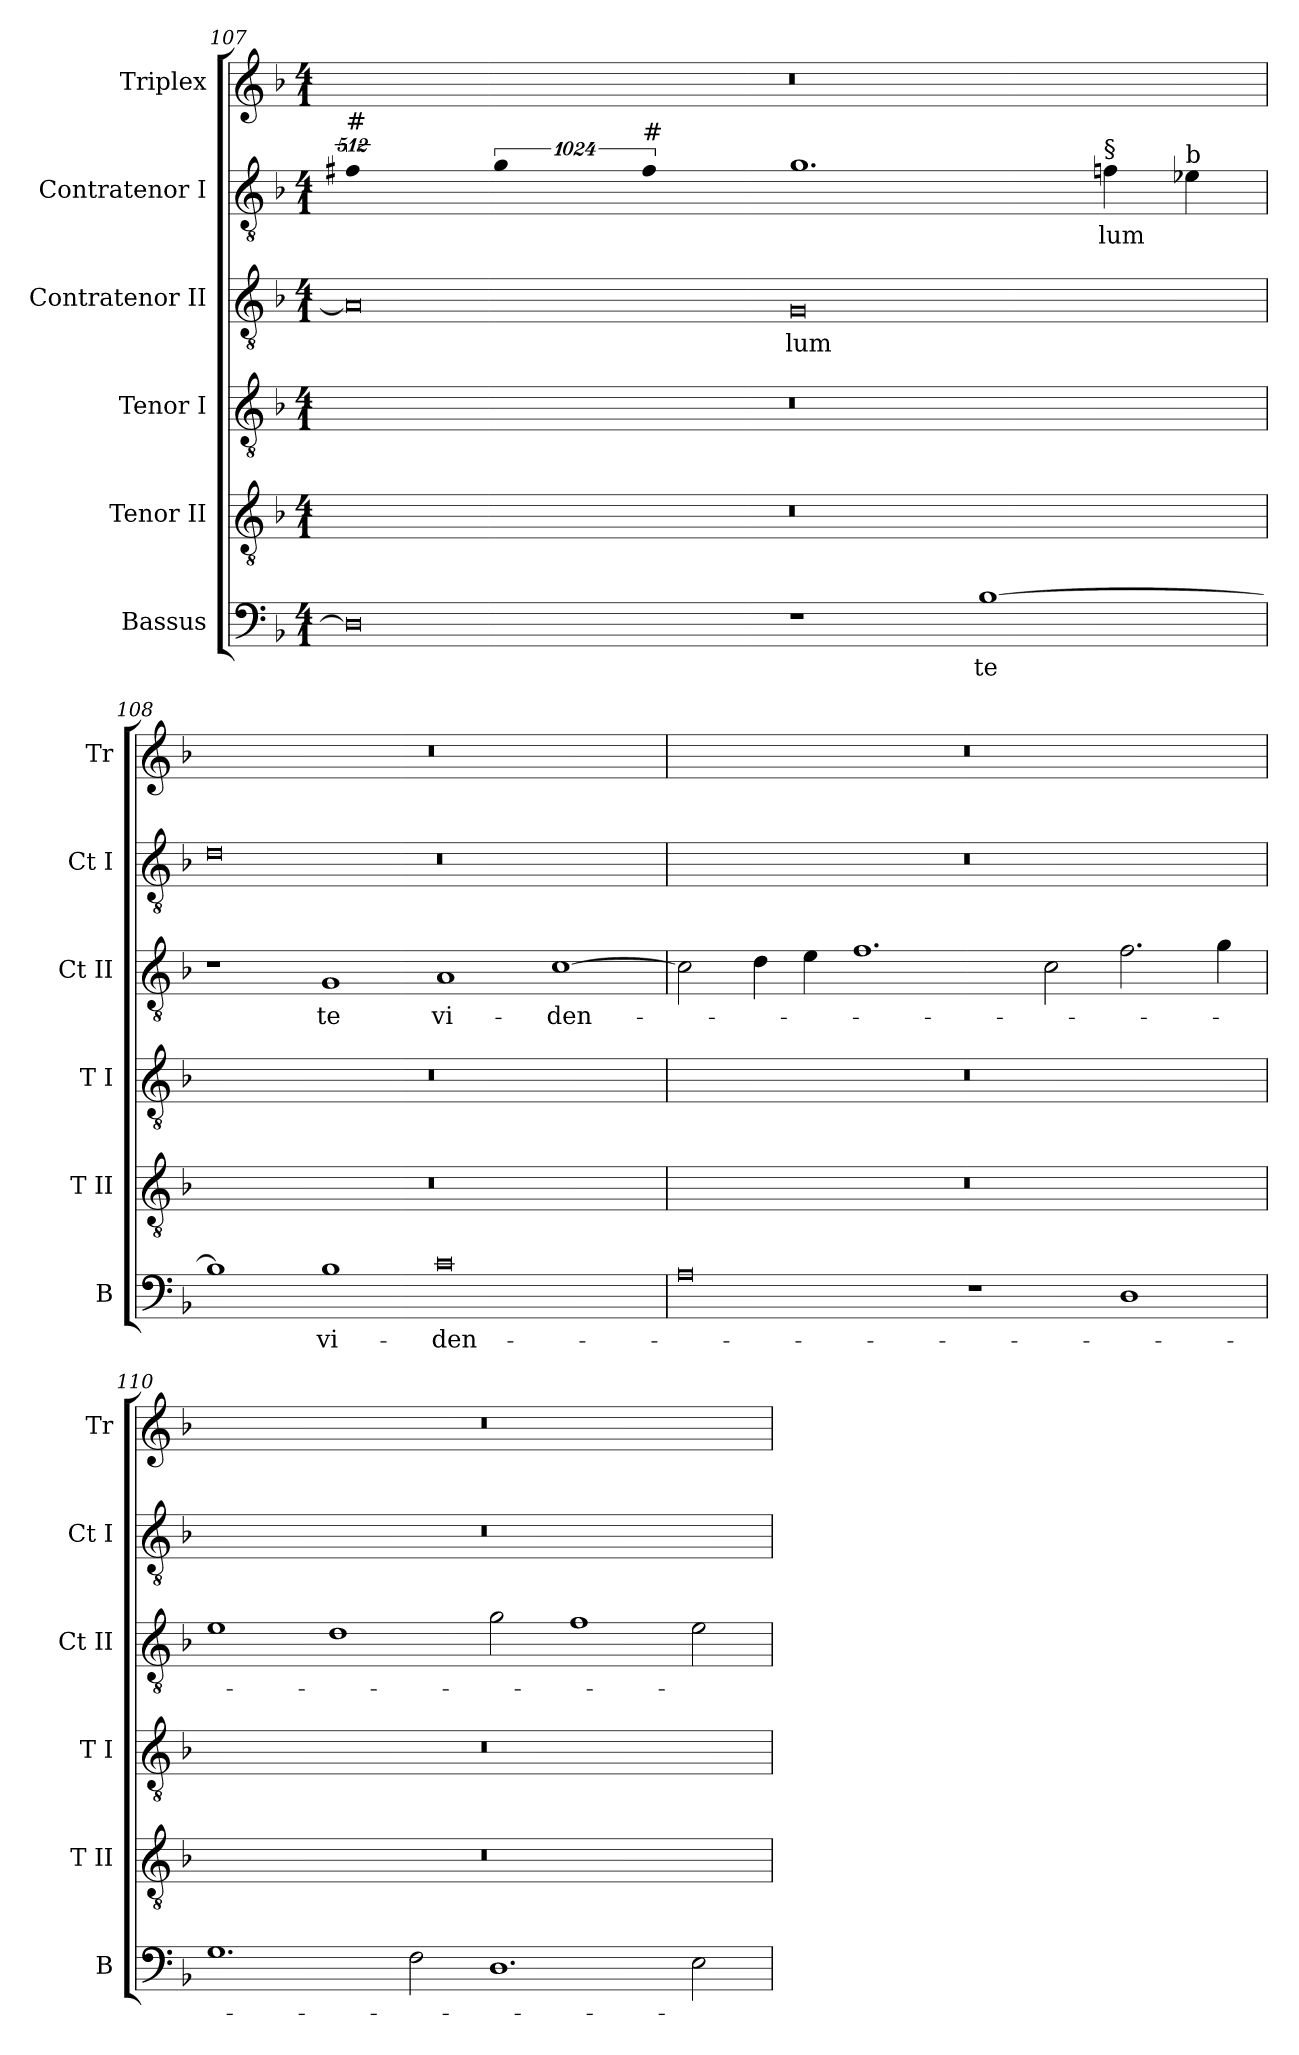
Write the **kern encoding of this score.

**kern	**text	**kern	**kern	**kern	**text	**kern	**text	**kern
*part6	*part6	*part5	*part4	*part3	*part3	*part2	*part2	*part1
*staff6	*staff6	*staff5	*staff4	*staff3	*staff3	*staff2	*staff2	*staff1
*I"Bassus	*	*I"Tenor II	*I"Tenor I	*I"Contratenor II	*	*I"Contratenor I	*	*I"Triplex
*I'B	*	*I'T II	*I'T I	*I'Ct II	*	*I'Ct I	*	*I'Tr
*clefF4	*	*clefGv2	*clefGv2	*clefGv2	*	*clefGv2	*	*clefG2
*	*	*ITrd7c12	*ITrd7c12	*ITrd7c12	*	*ITrd7c12	*	*
*k[b-]	*	*k[b-]	*k[b-]	*k[b-]	*	*k[b-]	*	*k[b-]
*F:	*	*F:	*F:	*F:	*	*F:	*	*F:
*M4/1	*	*M4/1	*M4/1	*M4/1	*	*M4/1	*	*M4/1
=107	=107	=107	=107	=107	=107	=107	=107	=107
!	!	!	!	!	!	!LO:TX:a:t=#	!	!
!	!	!LO:N:vis=1	!LO:N:vis=1	!	!	!LO:N:vis=1	!	!LO:N:vis=1
0Di]	.	00r	00r	0AAi]	.	512%341F#i	.	00r
!	!	!	!	!	!	!LO:N:vis=1	!	!
.	.	.	.	.	.	1024%683Gi	.	.
!	!	!	!	!	!	!LO:TX:a:t=#	!	!
!	!	!	!	!	!	!LO:N:vis=1	!	!
.	.	.	.	.	.	1024%683F#i	.	.
!	!	!	!	!	!LO:LY:b:color=#000000	!	!	!
1r	.	.	.	0GGi	-lum	1.Gi	.	.
!	!LO:LY:b:color=#000000	!	!	!	!	!	!	!
[>1B-i	te	.	.	.	.	.	.	.
!	!	!	!	!	!	!LO:TX:a:t=§	!	!
!	!	!	!	!	!	!	!LO:LY:b:color=#000000	!
.	.	.	.	.	.	4Fi\	-lum	.
!	!	!	!	!	!	!LO:TX:a:t=b	!	!
.	.	.	.	.	.	4E-i\	.	.
!!LO:LB:g=z
=108`	=108`	=108`	=108`	=108`	=108`	=108`	=108`	=108`
!	!	!LO:N:vis=1	!LO:N:vis=1	!	!	!	!	!LO:N:vis=1
1B-i]	.	00r	00r	1r	.	0Di	.	00r
!	!LO:LY:b:color=#000000	!	!	!	!	!	!	!
!	!	!	!	!	!LO:LY:b:color=#000000	!	!	!
1B-i	vi-	.	.	1GGi	te	.	.	.
!	!LO:LY:b:color=#000000	!	!	!	!	!	!	!
!	!	!	!	!	!LO:LY:b:color=#000000	!	!	!
0ci	-den-	.	.	1AAi	vi-	0r	.	.
!	!	!	!	!	!LO:LY:b:color=#000000	!	!	!
.	.	.	.	[>1Ci	-den-	.	.	.
=109`	=109`	=109`	=109`	=109`	=109`	=109`	=109`	=109`
!	!	!LO:N:vis=1	!LO:N:vis=1	!	!	!LO:N:vis=1	!	!LO:N:vis=1
0Ai	.	00r	00r	2Ci\]	.	00r	.	00r
.	.	.	.	4Di\	.	.	.	.
.	.	.	.	4Ei\	.	.	.	.
.	.	.	.	1.Fi	.	.	.	.
1r	.	.	.	.	.	.	.	.
.	.	.	.	2Ci\	.	.	.	.
1Di	.	.	.	2.Fi\	.	.	.	.
.	.	.	.	4Gi\	.	.	.	.
=110`	=110`	=110`	=110`	=110`	=110`	=110`	=110`	=110`
!	!	!LO:N:vis=1	!LO:N:vis=1	!	!	!LO:N:vis=1	!	!LO:N:vis=1
1.Gi	.	00r	00r	1Ei	.	00r	.	00r
.	.	.	.	1Di	.	.	.	.
2Fi\	.	.	.	.	.	.	.	.
1.Di	.	.	.	2Gi\	.	.	.	.
.	.	.	.	1Fi	.	.	.	.
2Ei\	.	.	.	2Ei\	.	.	.	.
=`	=`	=`	=`	=`	=`	=`	=`	=`
*-	*-	*-	*-	*-	*-	*-	*-	*-
